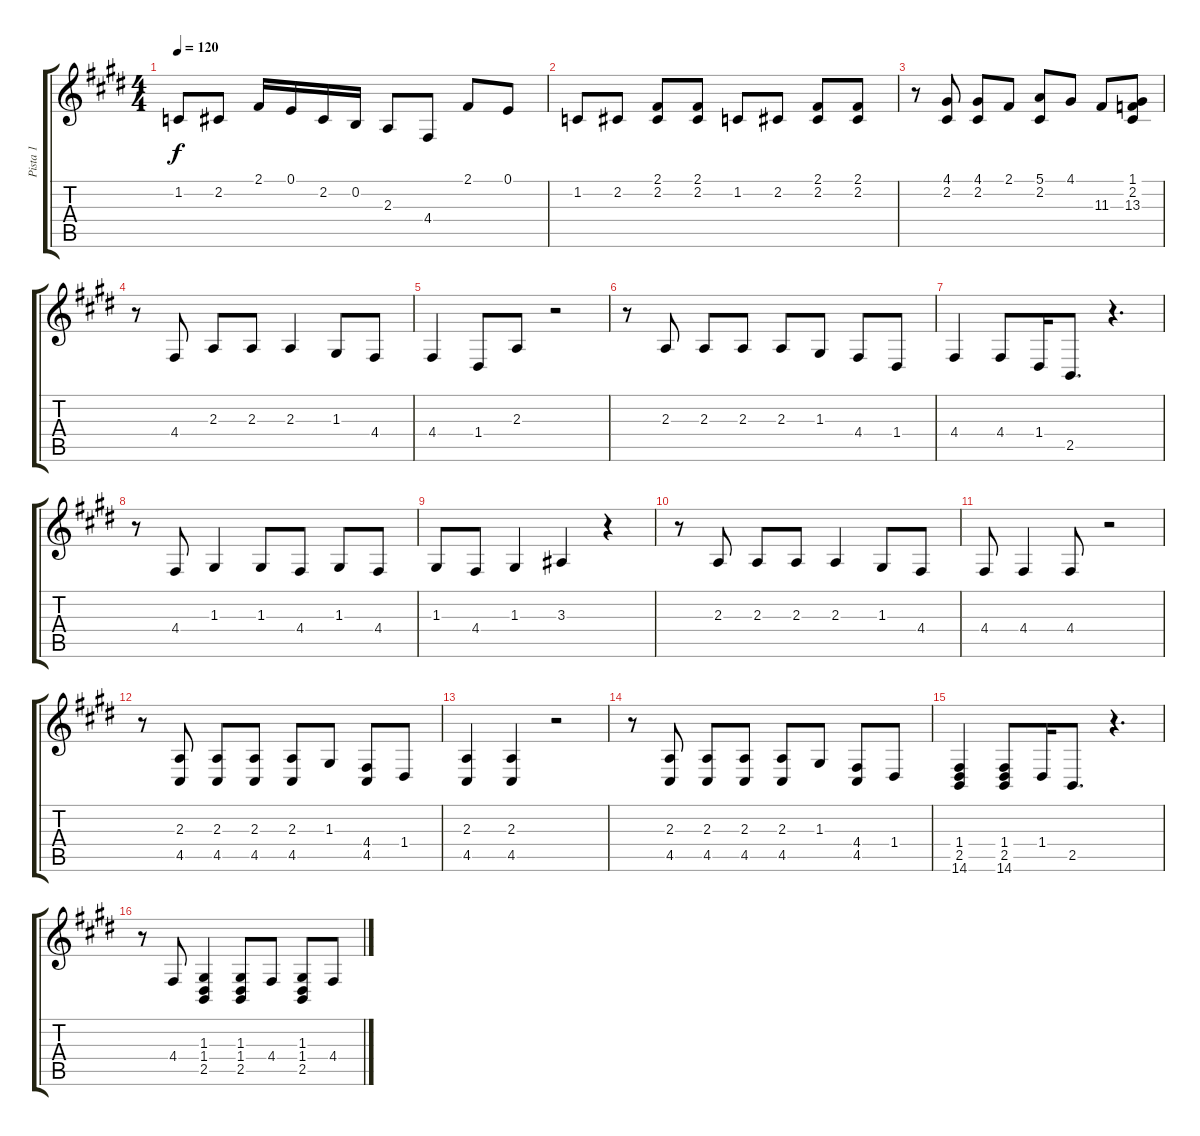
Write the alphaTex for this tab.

\track ("Pista 1" "Pista 1") {instrument acousticgrandpiano}
\staff {score tabs}
\tuning (E4 B3 G3 D3 A2 E2) {hide}
\ts (4 4)
\tempo 120
\clef g2
\ks e
1.2.8{dy f} 2.2.8 2.1.16 0.1.16 2.2.16 0.2.16 2.3.8 4.4.8 2.1.8 0.1.8 |
1.2.8 2.2.8 (2.1 2.2).8 (2.1 2.2).8 1.2.8 2.2.8 (2.1 2.2).8 (2.1 2.2).8 |
r.8 (4.1 2.2).8 (4.1 2.2).8 2.1.8 (5.1 2.2).8 4.1.8 11.3.8 (1.1 2.2 13.3).8 |
r.8 4.4.8 2.3.8 2.3.8 2.3.4 1.3.8 4.4.8 |
4.4.4 1.4.8 2.3.8 r.2 |
r.8 2.3.8 2.3.8 2.3.8 2.3.8 1.3.8 4.4.8 1.4.8 |
4.4.4 4.4.8 1.4.16 2.5.8{d} r.4{d} |
r.8 4.4.8 1.3.4 1.3.8 4.4.8 1.3.8 4.4.8 |
1.3.8 4.4.8 1.3.4 3.3.4 r.4 |
r.8 2.3.8 2.3.8 2.3.8 2.3.4 1.3.8 4.4.8 |
4.4.8 4.4.4 4.4.8 r.2 |
r.8 (2.3 4.5).8 (2.3 4.5).8 (2.3 4.5).8 (2.3 4.5).8 1.3.8 (4.4 4.5).8 1.4.8 |
(2.3 4.5).4 (2.3 4.5).4 r.2 |
r.8 (2.3 4.5).8 (2.3 4.5).8 (2.3 4.5).8 (2.3 4.5).8 1.3.8 (4.4 4.5).8 1.4.8 |
(1.4 2.5 14.6).4 (1.4 2.5 14.6).8 1.4.16 2.5.8{d} r.4{d} |
r.8 4.4.8 (1.3 1.4 2.5).4 (1.3 1.4 2.5).8 4.4.8 (1.3 1.4 2.5).8 4.4.8
